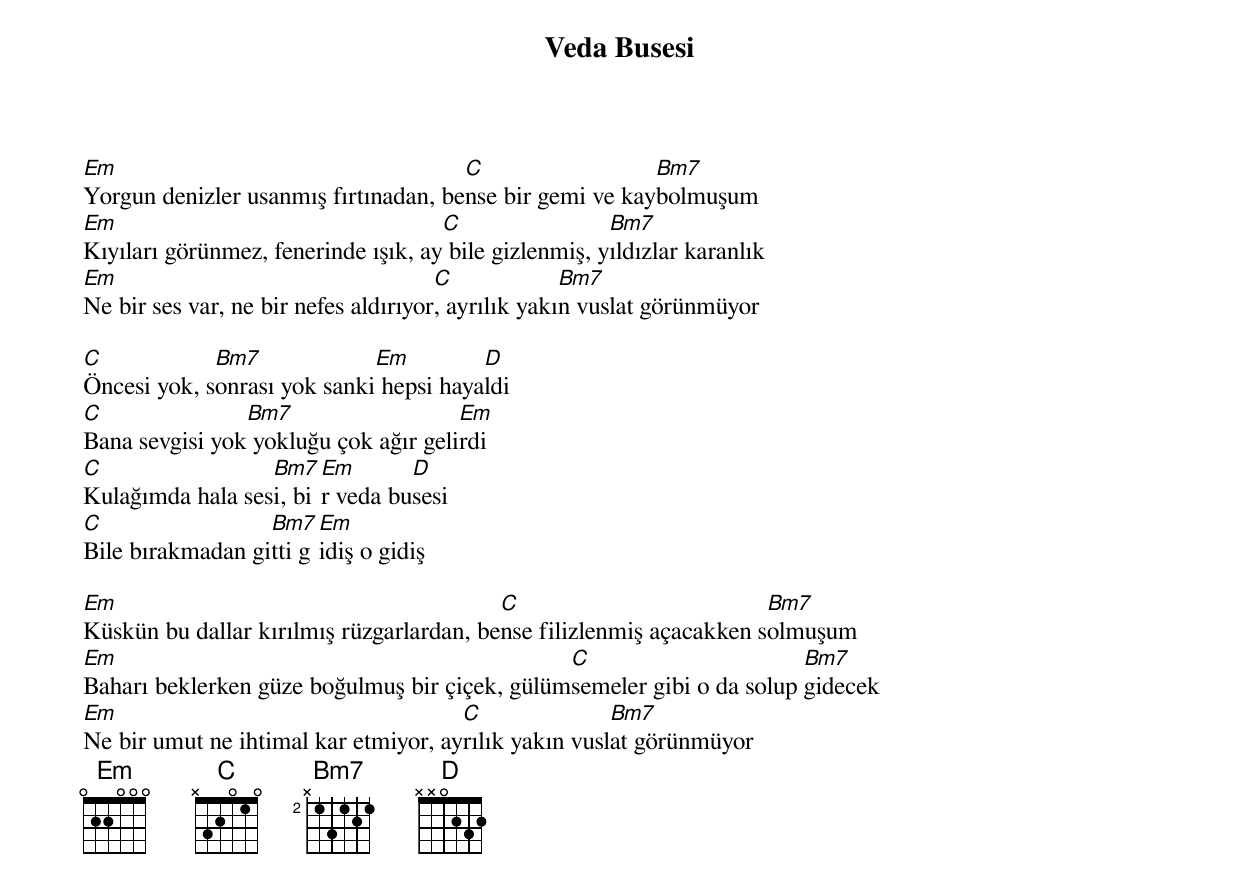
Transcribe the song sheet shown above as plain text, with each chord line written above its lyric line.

{title: Veda Busesi}
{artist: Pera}

Em                                    C                  Bm7
Yorgun denizler usanmış fırtınadan, bense bir gemi ve kaybolmuşum
Em                                   C                 Bm7
Kıyıları görünmez, fenerinde ışık, ay bile gizlenmiş, yıldızlar karanlık
Em                                    C             Bm7
Ne bir ses var, ne bir nefes aldırıyor, ayrılık yakın vuslat görünmüyor

C            Bm7             Em         D
Öncesi yok, sonrası yok sanki hepsi hayaldi
C               Bm7                   Em
Bana sevgisi yok yokluğu çok ağır gelirdi
C                 Bm7  Em       D
Kulağımda hala sesi, bir veda busesi
C                 Bm7  Em
Bile bırakmadan gitti gidiş o gidiş

Em                                        C                          Bm7
Küskün bu dallar kırılmış rüzgarlardan, bense filizlenmiş açacakken solmuşum
Em                                             C                       Bm7
Baharı beklerken güze boğulmuş bir çiçek, gülümsemeler gibi o da solup gidecek
Em                                    C               Bm7
Ne bir umut ne ihtimal kar etmiyor, ayrılık yakın vuslat görünmüyor
